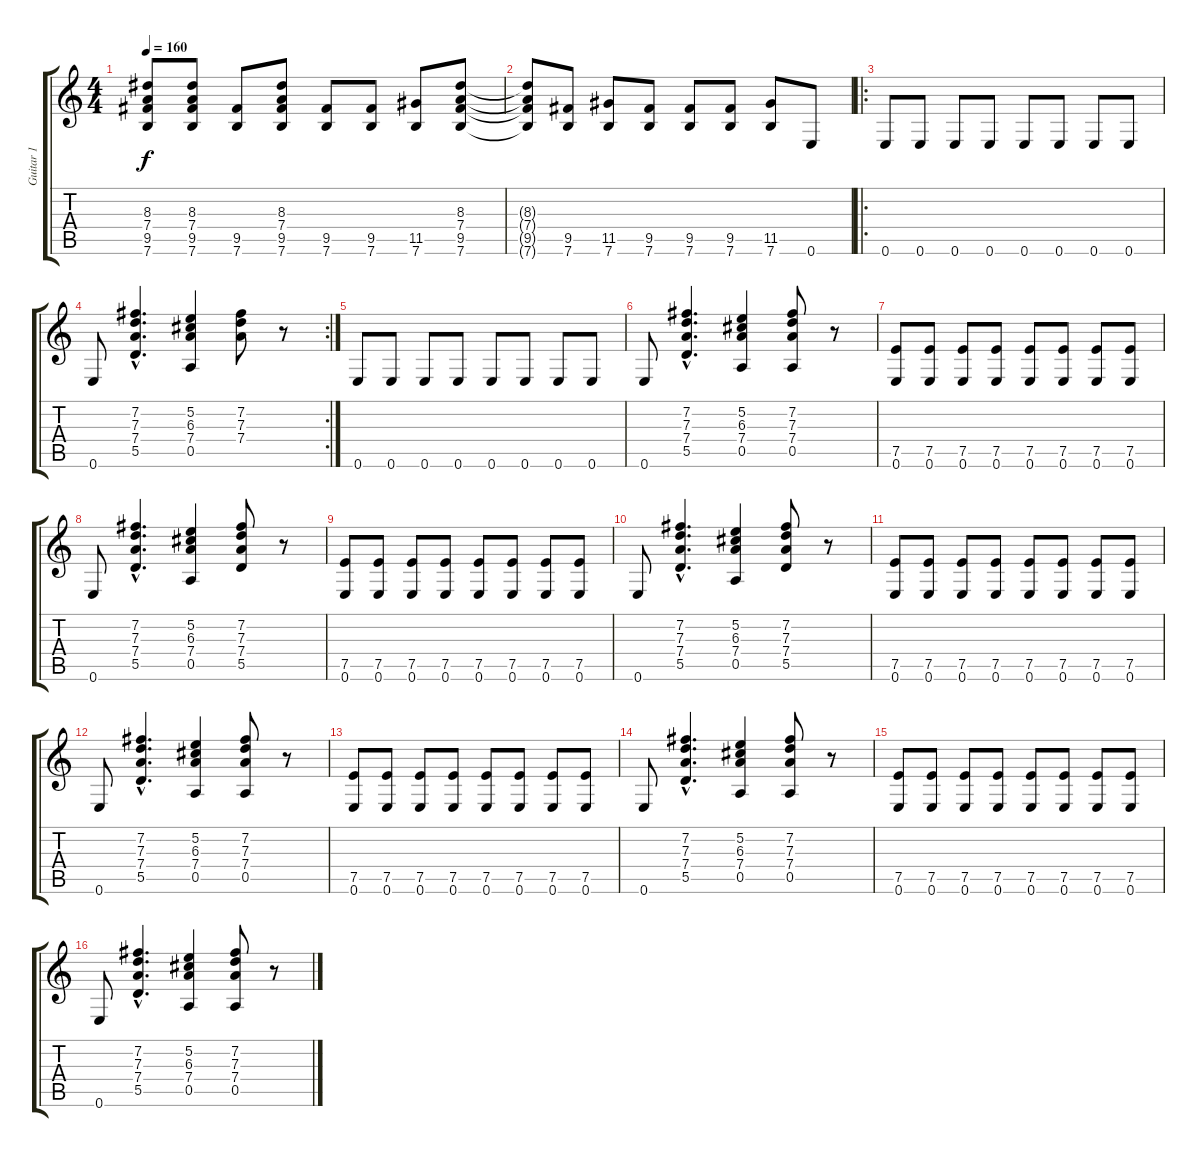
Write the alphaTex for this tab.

\track ("Guitar 1" "Guitar 1") {instrument distortionguitar}
\staff {score tabs}
\tuning (E4 B3 G3 D3 A2 E2) {hide}
\ts (4 4)
\tempo 160
\clef g2
\ks c
(8.3{t} 7.4{t} 9.5{t} 7.6{t}).8{dy f} (8.3 7.4 9.5 7.6).8 (9.5 7.6).8 (8.3 7.4 9.5 7.6).8 (9.5 7.6).8 (9.5 7.6).8 (11.5 7.6).8 (8.3 7.4 9.5 7.6).8 |
(8.3{t} 7.4{t} 9.5{t} 7.6{t}).8 (9.5 7.6).8 (11.5 7.6).8 (9.5 7.6).8 (9.5 7.6).8 (9.5 7.6).8 (11.5 7.6).8 0.6.8 |
\ro
0.6.8 0.6.8 0.6.8 0.6.8 0.6.8 0.6.8 0.6.8 0.6.8 |
\rc 2
0.6.8 (7.2{hac} 7.3{hac} 7.4{hac} 5.5{hac}).4{d} (5.2 6.3 7.4 0.5).4 (7.2 7.3 7.4).8 r.8 |
0.6.8 0.6.8 0.6.8 0.6.8 0.6.8 0.6.8 0.6.8 0.6.8 |
0.6.8 (7.2{hac} 7.3{hac} 7.4{hac} 5.5{hac}).4{d} (5.2 6.3 7.4 0.5).4 (7.2 7.3 7.4 0.5).8 r.8 |
(7.5 0.6).8 (7.5 0.6).8 (7.5 0.6).8 (7.5 0.6).8 (7.5 0.6).8 (7.5 0.6).8 (7.5 0.6).8 (7.5 0.6).8 |
0.6.8 (7.2{hac} 7.3{hac} 7.4{hac} 5.5{hac}).4{d} (5.2 6.3 7.4 0.5).4 (7.2 7.3 7.4 5.5).8 r.8 |
(7.5 0.6).8 (7.5 0.6).8 (7.5 0.6).8 (7.5 0.6).8 (7.5 0.6).8 (7.5 0.6).8 (7.5 0.6).8 (7.5 0.6).8 |
0.6.8 (7.2{hac} 7.3{hac} 7.4{hac} 5.5{hac}).4{d} (5.2 6.3 7.4 0.5).4 (7.2 7.3 7.4 5.5).8 r.8 |
(7.5 0.6).8 (7.5 0.6).8 (7.5 0.6).8 (7.5 0.6).8 (7.5 0.6).8 (7.5 0.6).8 (7.5 0.6).8 (7.5 0.6).8 |
0.6.8 (7.2{hac} 7.3{hac} 7.4{hac} 5.5{hac}).4{d} (5.2 6.3 7.4 0.5).4 (7.2 7.3 7.4 0.5).8 r.8 |
(7.5 0.6).8 (7.5 0.6).8 (7.5 0.6).8 (7.5 0.6).8 (7.5 0.6).8 (7.5 0.6).8 (7.5 0.6).8 (7.5 0.6).8 |
0.6.8 (7.2{hac} 7.3{hac} 7.4{hac} 5.5{hac}).4{d} (5.2 6.3 7.4 0.5).4 (7.2 7.3 7.4 0.5).8 r.8 |
(7.5 0.6).8 (7.5 0.6).8 (7.5 0.6).8 (7.5 0.6).8 (7.5 0.6).8 (7.5 0.6).8 (7.5 0.6).8 (7.5 0.6).8 |
0.6.8 (7.2{hac} 7.3{hac} 7.4{hac} 5.5{hac}).4{d} (5.2 6.3 7.4 0.5).4 (7.2 7.3 7.4 0.5).8 r.8
